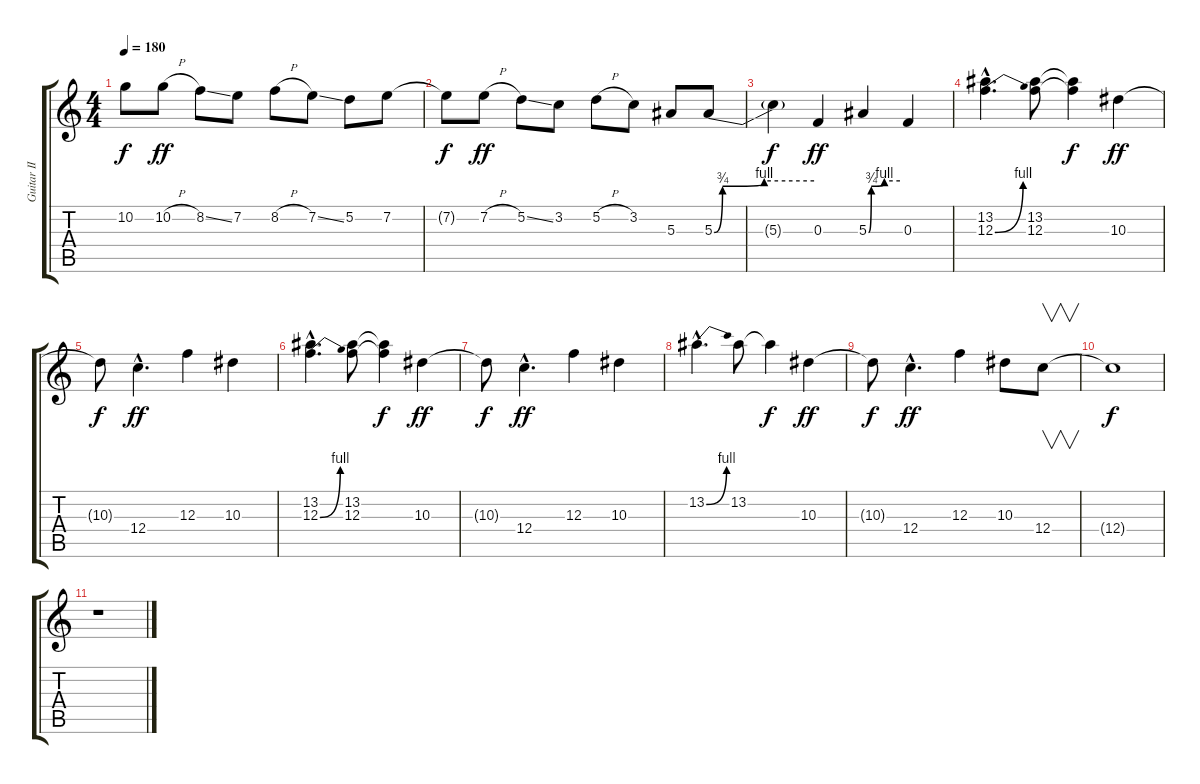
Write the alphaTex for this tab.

\track ("Guitar II" "Guitar II") {instrument overdrivenguitar}
\staff {score tabs}
\tuning (D4 A3 F3 C3 G2 C2) {hide}
\ts (4 4)
\tempo 180
\clef g2
\ks c
10.2{t}.8{dy f} 10.2{h}.8{dy ff} 8.2{ss}.8 7.2.8 8.2{h}.8 7.2{ss}.8 5.2.8 7.2.8 |
7.2{t}.8{dy f} 7.2{h}.8{dy ff} 5.2{ss}.8 3.2.8 5.2{h}.8 3.2.8 5.3.8 5.3{be (custom 0 0 5 3 30 4 60 4)}.8 |
5.3{t}.4{dy f} 0.3.4{dy ff} 5.3{be (custom 0 0 5 3 30 4 60 4)}.4 0.3.4 |
(13.2{hac} 12.3{be (bend 0 0 60 4) hac}).4{d} (13.2 12.3).8 (13.2{t} 12.3{t}).4{dy f} 10.3.4{dy ff} |
10.3{t}.8{dy f} 12.4{hac}.4{d dy ff} 12.3.4 10.3.4 |
(13.2{hac} 12.3{be (bend 0 0 60 4) hac}).4{d} (13.2 12.3).8 (13.2{t} 12.3{t}).4{dy f} 10.3.4{dy ff} |
10.3{t}.8{dy f} 12.4{hac}.4{d dy ff} 12.3.4 10.3.4 |
13.2{be (bend 0 0 60 4) hac}.4{d} 13.2.8 13.2{t}.4{dy f} 10.3.4{dy ff} |
10.3{t}.8{dy f} 12.4{hac}.4{d dy ff} 12.3.4 10.3.8 12.4.8{v} |
12.4{t}.1{dy f} |
r.1
